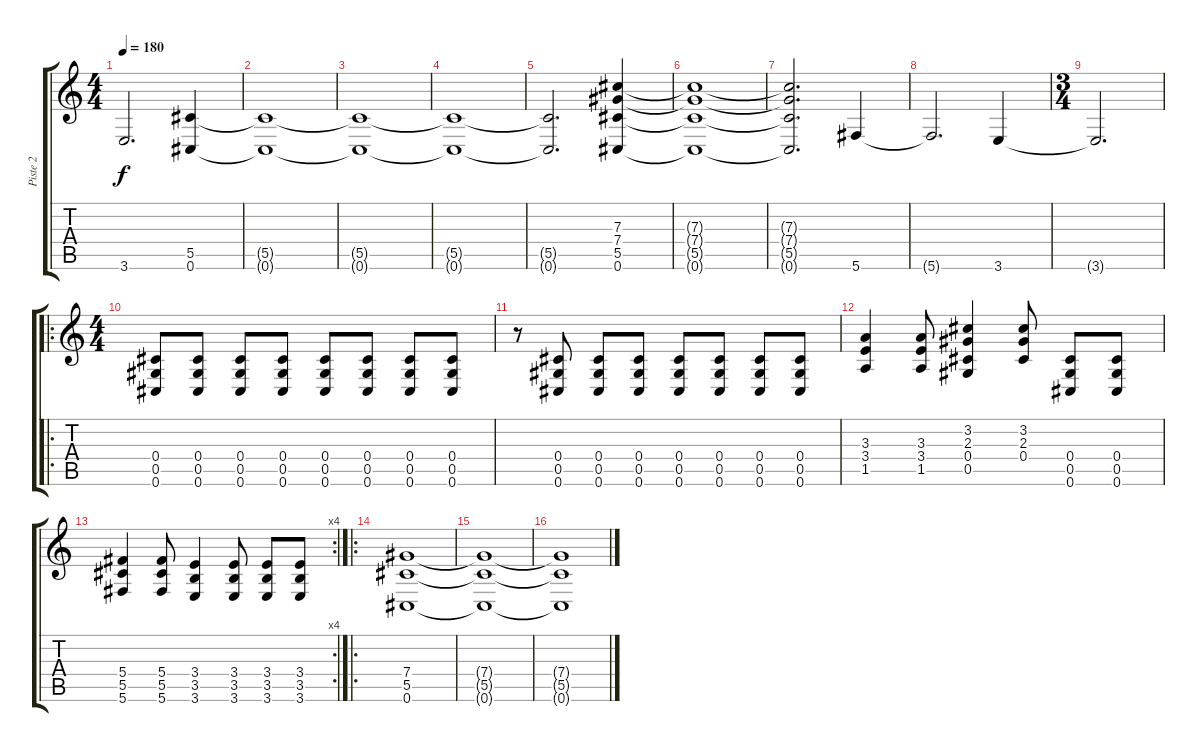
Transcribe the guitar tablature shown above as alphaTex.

\track ("Piste 2" "Piste 2") {instrument overdrivenguitar}
\staff {score tabs}
\tuning (Eb4 Bb3 Gb3 Db3 Ab2 Db2) {hide}
\ts (4 4)
\tempo 180
\clef g2
\ks c
3.6{t}.2{d dy f} (5.5 0.6).4 |
(5.5{t} 0.6{t}).1 |
(5.5{t} 0.6{t}).1 |
(5.5{t} 0.6{t}).1 |
(5.5{t} 0.6{t}).2{d} (7.3 7.4 5.5 0.6).4 |
(7.3{t} 7.4{t} 5.5{t} 0.6{t}).1 |
(7.3{t} 7.4{t} 5.5{t} 0.6{t}).2{d} 5.6.4 |
5.6{t}.2{d} 3.6.4 |
\ts (3 4)
3.6{t}.2{d} |
\ro
\ts (4 4)
(0.4 0.5 0.6).8 (0.4 0.5 0.6).8 (0.4 0.5 0.6).8 (0.4 0.5 0.6).8 (0.4 0.5 0.6).8 (0.4 0.5 0.6).8 (0.4 0.5 0.6).8 (0.4 0.5 0.6).8 |
r.8 (0.4 0.5 0.6).8 (0.4 0.5 0.6).8 (0.4 0.5 0.6).8 (0.4 0.5 0.6).8 (0.4 0.5 0.6).8 (0.4 0.5 0.6).8 (0.4 0.5 0.6).8 |
(3.3 3.4 1.5).4 (3.3 3.4 1.5).8 (3.2 2.3 0.4 0.5).4 (3.2 2.3 0.4).8 (0.4 0.5 0.6).8 (0.4 0.5 0.6).8 |
\rc 4
(5.4 5.5 5.6).4 (5.4 5.5 5.6).8 (3.4 3.5 3.6).4 (3.4 3.5 3.6).8 (3.4 3.5 3.6).8 (3.4 3.5 3.6).8 |
\ro
(7.4 5.5 0.6).1 |
(7.4{t} 5.5{t} 0.6{t}).1 |
(7.4{t} 5.5{t} 0.6{t}).1
